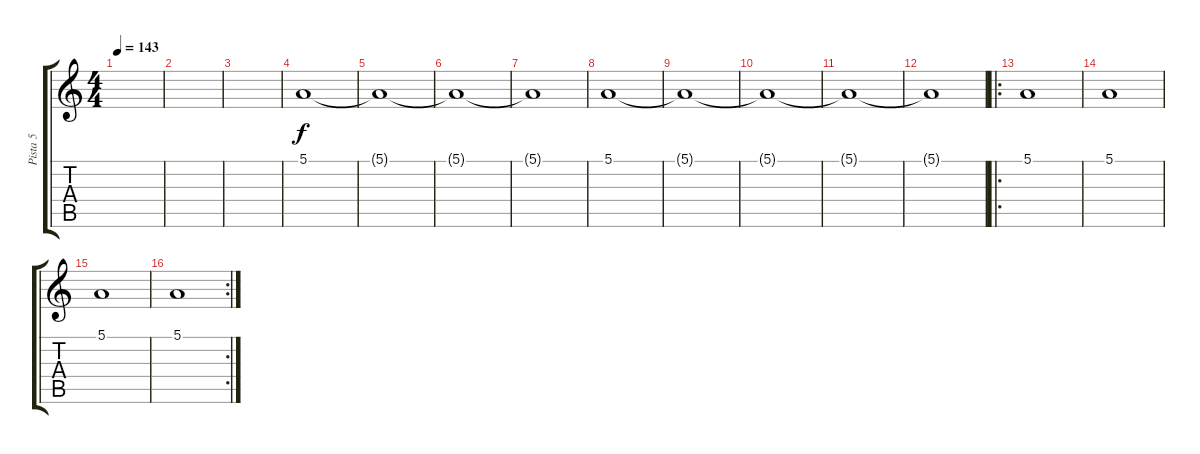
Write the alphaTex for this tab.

\track ("Pista 5" "Pista 5") {instrument fx7echoes}
\staff {score tabs}
\tuning (E4 B3 G3 D3 A2 E2) {hide}
\ts (4 4)
\tempo 143
\clef g2
\ks c
|
|
|
5.1.1 |
5.1{t}.1 |
5.1{t}.1 |
5.1{t}.1 |
5.1.1 |
5.1{t}.1 |
5.1{t}.1 |
5.1{t}.1 |
5.1{t}.1 |
\ro
5.1.1 |
5.1.1 |
5.1.1 |
\rc 2
5.1.1
